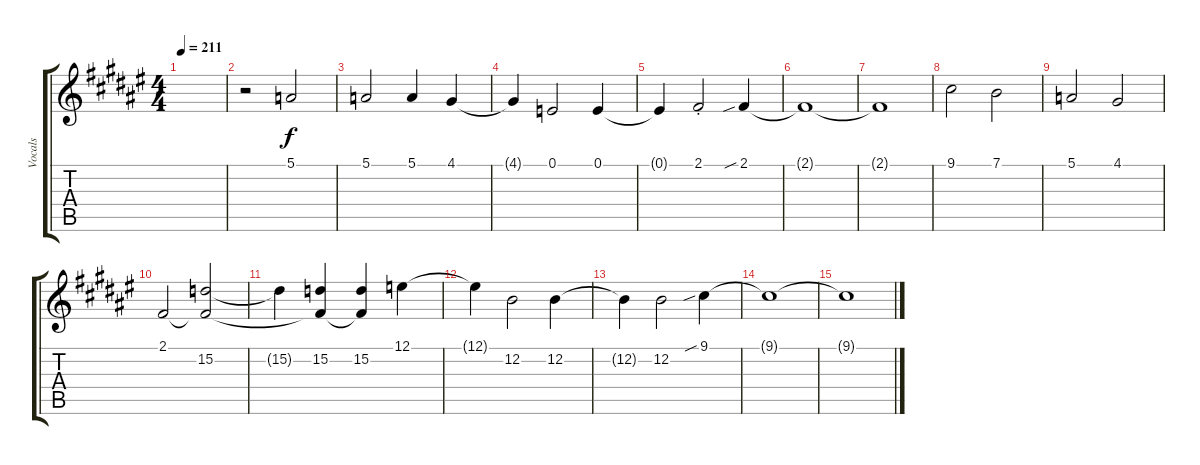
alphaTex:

\track ("Vocals" "Vocals") {instrument lead2sawtooth}
\staff {score tabs}
\tuning (E4 B3 G3 D3 A2 E2) {hide}
\ts (4 4)
\tempo 211
\clef g2
\ks d#minor
|
r.2 5.1.2 |
5.1.2 5.1.4 4.1.4 |
4.1{t}.4 0.1.2 0.1.4 |
0.1{t}.4 2.1{st}.2 2.1{sib}.4 |
2.1{t}.1 |
2.1{t}.1 |
9.1.2 7.1.2 |
5.1.2 4.1.2 |
2.1.2 (2.1{t} 15.2).2 |
15.2{t}.4 (2.1{t} 15.2).4 (2.1{t} 15.2).4 12.1.4 |
12.1{t}.4 12.2.2 12.2.4 |
12.2{t}.4 12.2.2 9.1{sib}.4 |
9.1{t}.1 |
9.1{t}.1
